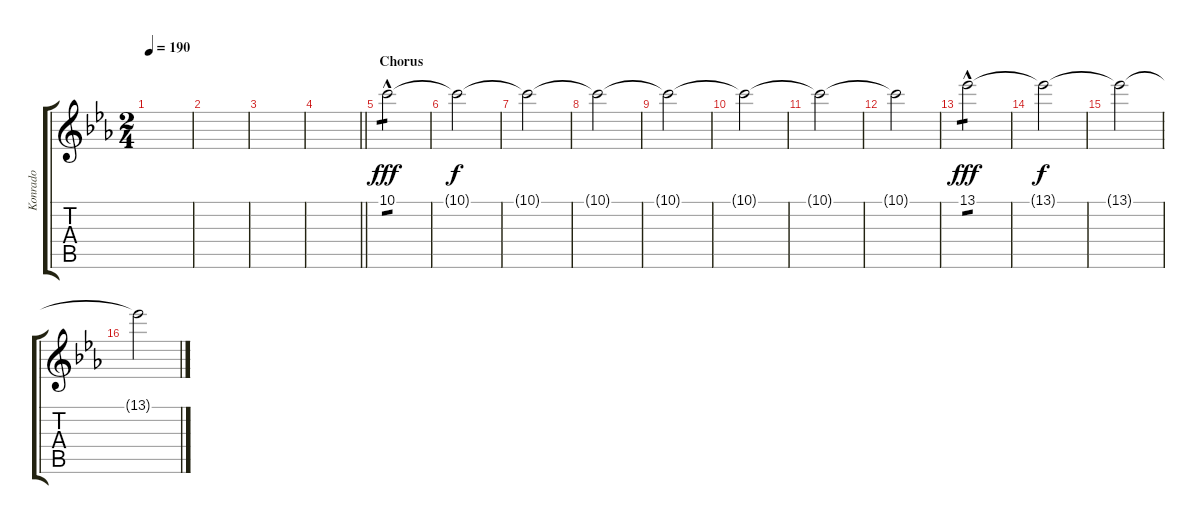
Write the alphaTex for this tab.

\track ("Konrado" "Konrado") {instrument distortionguitar}
\staff {score tabs}
\tuning (D4 A3 F3 C3 G2 C2) {hide}
\ts (2 4)
\tempo 190
\clef g2
\ks eb
|
|
|
\barLineRight lightlight
|
\section ("" "Chorus")
10.1{hac}.2{tp 1 dy fff} |
10.1{t}.2{dy f} |
10.1{t}.2 |
10.1{t}.2 |
10.1{t}.2 |
10.1{t}.2 |
10.1{t}.2 |
10.1{t}.2 |
13.1{hac}.2{tp 1 dy fff} |
13.1{t}.2{dy f} |
13.1{t}.2 |
13.1{t}.2
